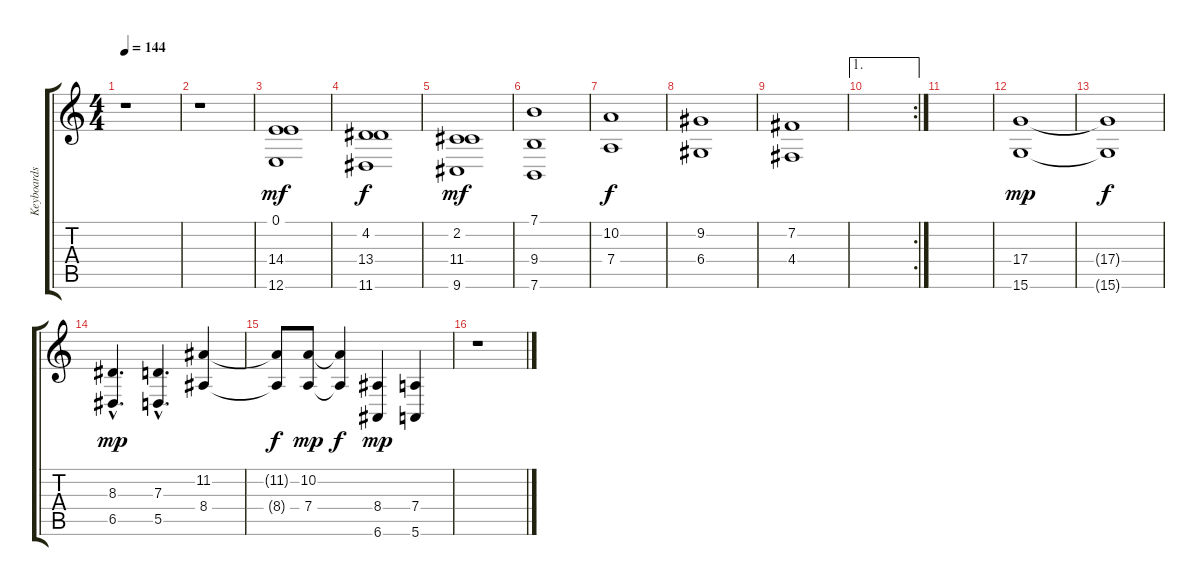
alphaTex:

\track ("Keyboards" "Keyboards") {instrument choiraahs}
\staff {score tabs}
\tuning (E4 B3 G3 D3 A2 E2) {hide}
\ts (4 4)
\tempo 144
\clef g2
\ks c
r.1{dy f} |
r.1 |
(0.1 14.4 12.6).1{dy mf} |
(4.2 13.4 11.6).1{dy f} |
(2.2 11.4 9.6).1{dy mf} |
(7.1 9.4 7.6).1 |
(10.2 7.4).1{dy f} |
(9.2 6.4).1 |
(7.2 4.4).1 |
\ae 1
\rc 2
|
|
(17.4 15.6).1{dy mp} |
(17.4{t} 15.6{t}).1{dy f} |
(8.3{hac} 6.5{hac}).4{d dy mp} (7.3{hac} 5.5{hac}).4{d} (11.2 8.4).4 |
(11.2{t} 8.4{t}).8{dy f} (10.2 7.4).8{dy mp} (10.2{t} 7.4{t}).4{dy f} (8.4 6.6).4{dy mp} (7.4 5.6).4 |
r.1
